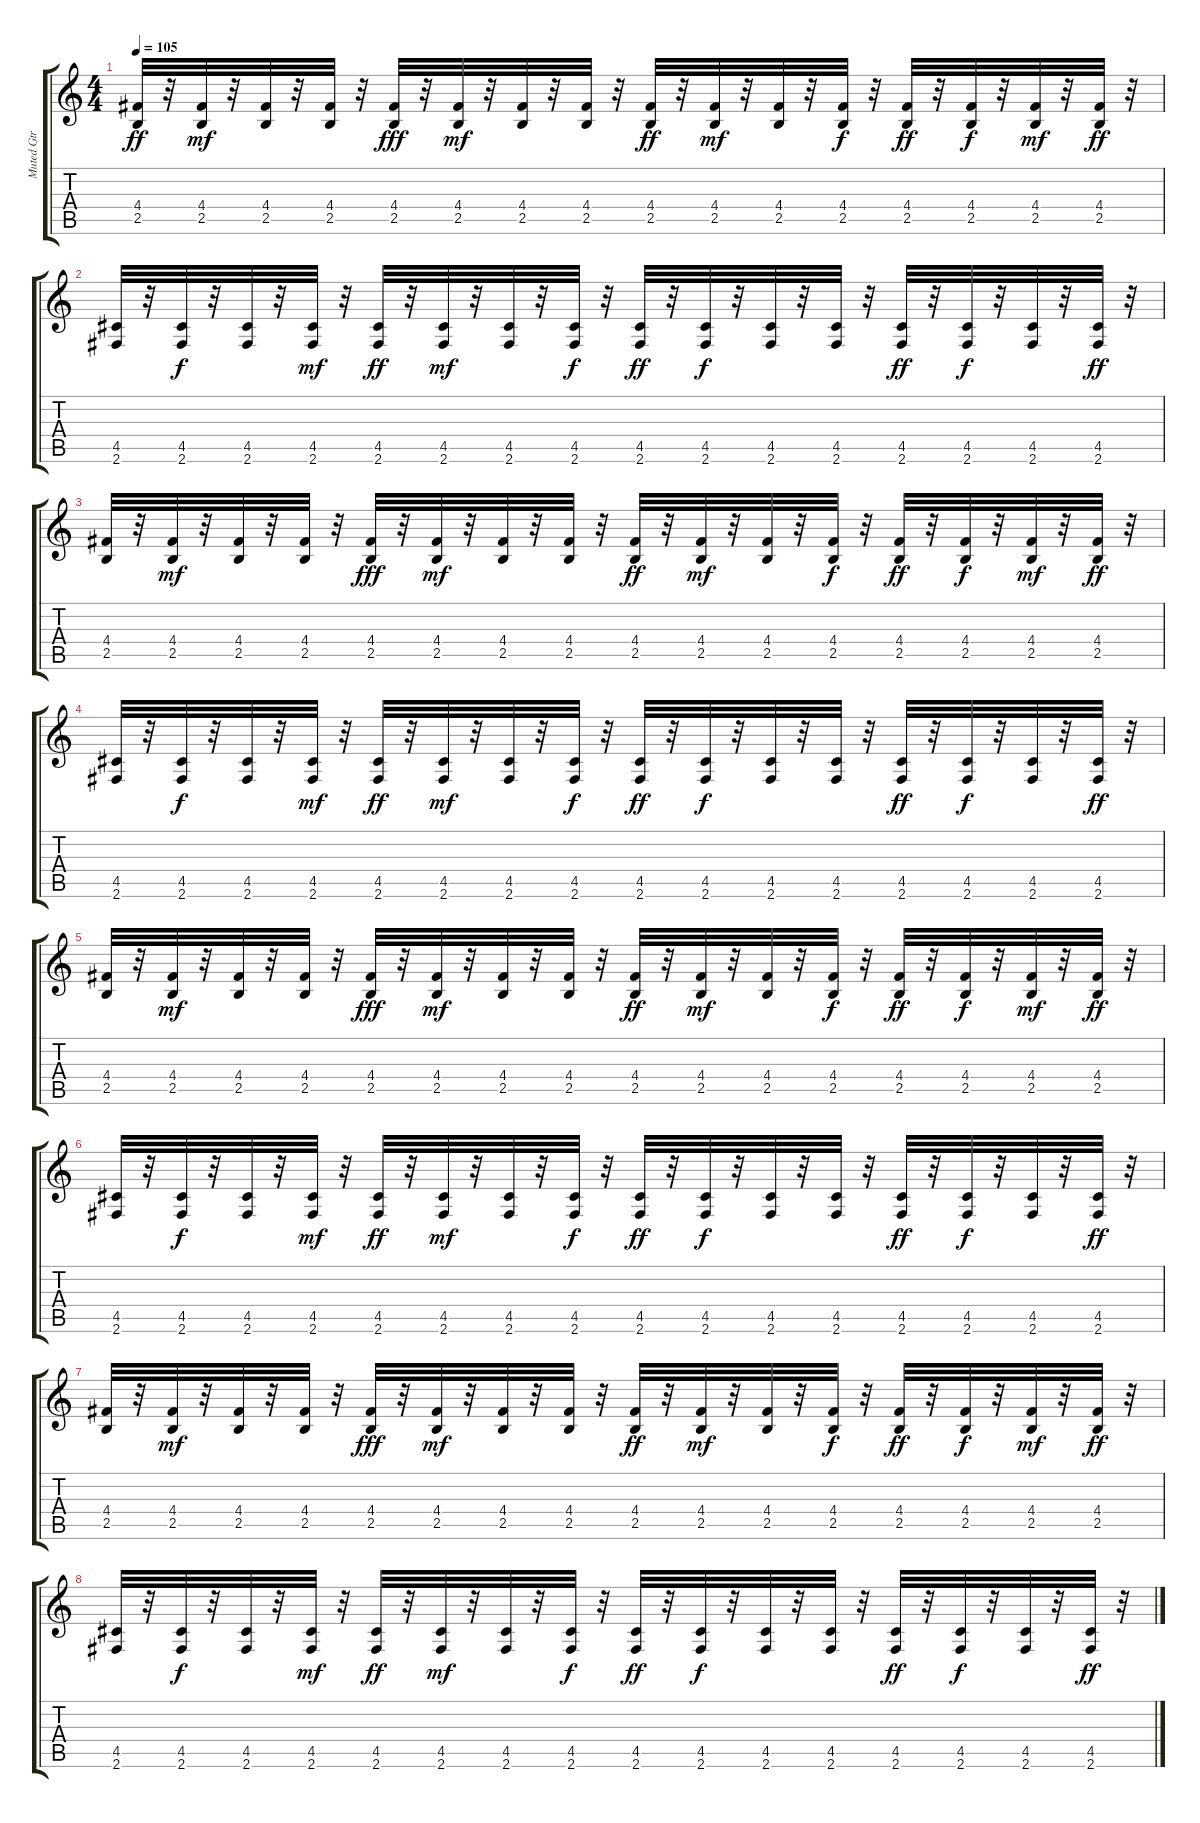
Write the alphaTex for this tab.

\track ("Muted Gtr" "Muted Gtr") {instrument electricguitarmuted}
\staff {score tabs}
\tuning (E4 B3 G3 D3 A2 E2) {hide}
\ts (4 4)
\tempo 105
\clef g2
\ks c
(4.4 2.5).32{dy ff} r.32 (4.4 2.5).32{dy mf} r.32 (4.4 2.5).32 r.32 (4.4 2.5).32 r.32 (4.4 2.5).32{dy fff} r.32 (4.4 2.5).32{dy mf} r.32 (4.4 2.5).32 r.32 (4.4 2.5).32 r.32 (4.4 2.5).32{dy ff} r.32 (4.4 2.5).32{dy mf} r.32 (4.4 2.5).32 r.32 (4.4 2.5).32{dy f} r.32 (4.4 2.5).32{dy ff} r.32 (4.4 2.5).32{dy f} r.32 (4.4 2.5).32{dy mf} r.32 (4.4 2.5).32{dy ff} r.32 |
(4.5 2.6).32 r.32 (4.5 2.6).32{dy f} r.32 (4.5 2.6).32 r.32 (4.5 2.6).32{dy mf} r.32 (4.5 2.6).32{dy ff} r.32 (4.5 2.6).32{dy mf} r.32 (4.5 2.6).32 r.32 (4.5 2.6).32{dy f} r.32 (4.5 2.6).32{dy ff} r.32 (4.5 2.6).32{dy f} r.32 (4.5 2.6).32 r.32 (4.5 2.6).32 r.32 (4.5 2.6).32{dy ff} r.32 (4.5 2.6).32{dy f} r.32 (4.5 2.6).32 r.32 (4.5 2.6).32{dy ff} r.32 |
(4.4 2.5).32 r.32 (4.4 2.5).32{dy mf} r.32 (4.4 2.5).32 r.32 (4.4 2.5).32 r.32 (4.4 2.5).32{dy fff} r.32 (4.4 2.5).32{dy mf} r.32 (4.4 2.5).32 r.32 (4.4 2.5).32 r.32 (4.4 2.5).32{dy ff} r.32 (4.4 2.5).32{dy mf} r.32 (4.4 2.5).32 r.32 (4.4 2.5).32{dy f} r.32 (4.4 2.5).32{dy ff} r.32 (4.4 2.5).32{dy f} r.32 (4.4 2.5).32{dy mf} r.32 (4.4 2.5).32{dy ff} r.32 |
(4.5 2.6).32 r.32 (4.5 2.6).32{dy f} r.32 (4.5 2.6).32 r.32 (4.5 2.6).32{dy mf} r.32 (4.5 2.6).32{dy ff} r.32 (4.5 2.6).32{dy mf} r.32 (4.5 2.6).32 r.32 (4.5 2.6).32{dy f} r.32 (4.5 2.6).32{dy ff} r.32 (4.5 2.6).32{dy f} r.32 (4.5 2.6).32 r.32 (4.5 2.6).32 r.32 (4.5 2.6).32{dy ff} r.32 (4.5 2.6).32{dy f} r.32 (4.5 2.6).32 r.32 (4.5 2.6).32{dy ff} r.32 |
(4.4 2.5).32 r.32 (4.4 2.5).32{dy mf} r.32 (4.4 2.5).32 r.32 (4.4 2.5).32 r.32 (4.4 2.5).32{dy fff} r.32 (4.4 2.5).32{dy mf} r.32 (4.4 2.5).32 r.32 (4.4 2.5).32 r.32 (4.4 2.5).32{dy ff} r.32 (4.4 2.5).32{dy mf} r.32 (4.4 2.5).32 r.32 (4.4 2.5).32{dy f} r.32 (4.4 2.5).32{dy ff} r.32 (4.4 2.5).32{dy f} r.32 (4.4 2.5).32{dy mf} r.32 (4.4 2.5).32{dy ff} r.32 |
(4.5 2.6).32 r.32 (4.5 2.6).32{dy f} r.32 (4.5 2.6).32 r.32 (4.5 2.6).32{dy mf} r.32 (4.5 2.6).32{dy ff} r.32 (4.5 2.6).32{dy mf} r.32 (4.5 2.6).32 r.32 (4.5 2.6).32{dy f} r.32 (4.5 2.6).32{dy ff} r.32 (4.5 2.6).32{dy f} r.32 (4.5 2.6).32 r.32 (4.5 2.6).32 r.32 (4.5 2.6).32{dy ff} r.32 (4.5 2.6).32{dy f} r.32 (4.5 2.6).32 r.32 (4.5 2.6).32{dy ff} r.32 |
(4.4 2.5).32 r.32 (4.4 2.5).32{dy mf} r.32 (4.4 2.5).32 r.32 (4.4 2.5).32 r.32 (4.4 2.5).32{dy fff} r.32 (4.4 2.5).32{dy mf} r.32 (4.4 2.5).32 r.32 (4.4 2.5).32 r.32 (4.4 2.5).32{dy ff} r.32 (4.4 2.5).32{dy mf} r.32 (4.4 2.5).32 r.32 (4.4 2.5).32{dy f} r.32 (4.4 2.5).32{dy ff} r.32 (4.4 2.5).32{dy f} r.32 (4.4 2.5).32{dy mf} r.32 (4.4 2.5).32{dy ff} r.32 |
(4.5 2.6).32 r.32 (4.5 2.6).32{dy f} r.32 (4.5 2.6).32 r.32 (4.5 2.6).32{dy mf} r.32 (4.5 2.6).32{dy ff} r.32 (4.5 2.6).32{dy mf} r.32 (4.5 2.6).32 r.32 (4.5 2.6).32{dy f} r.32 (4.5 2.6).32{dy ff} r.32 (4.5 2.6).32{dy f} r.32 (4.5 2.6).32 r.32 (4.5 2.6).32 r.32 (4.5 2.6).32{dy ff} r.32 (4.5 2.6).32{dy f} r.32 (4.5 2.6).32 r.32 (4.5 2.6).32{dy ff} r.32
